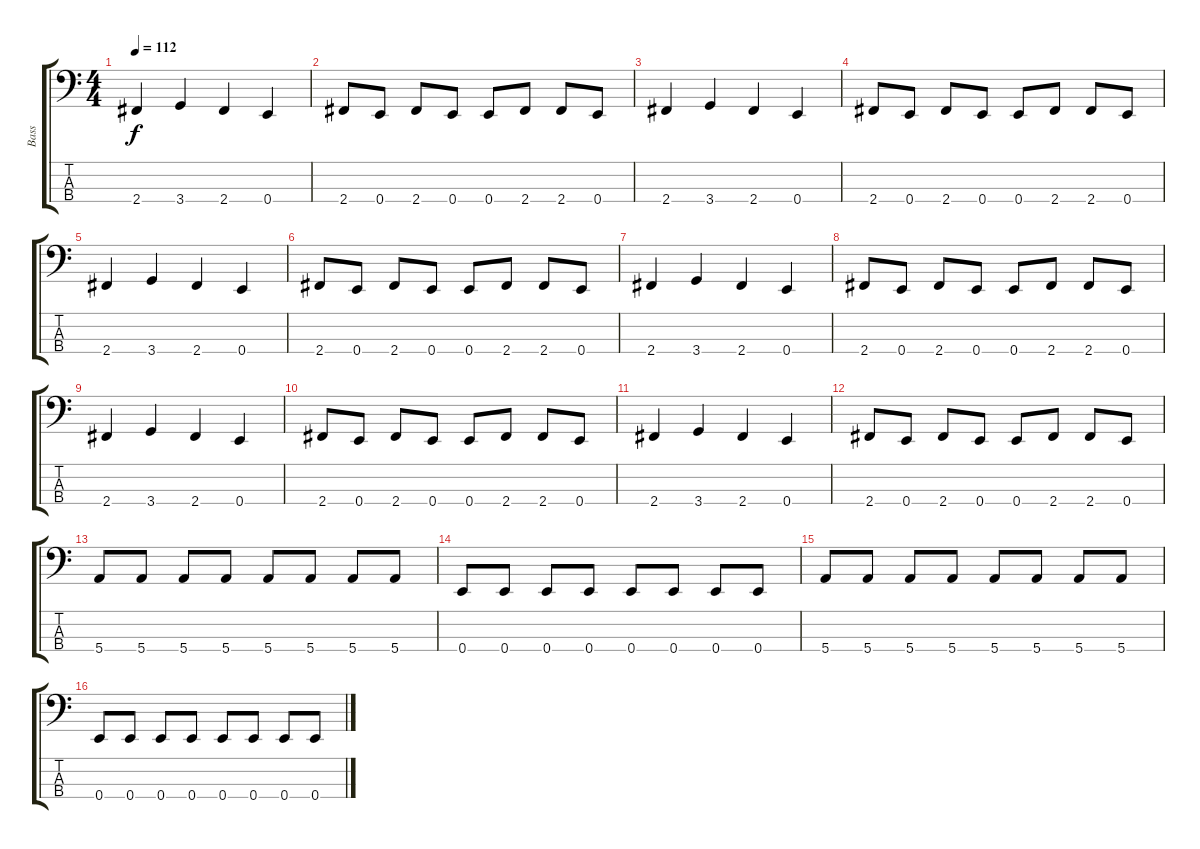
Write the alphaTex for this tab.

\track ("Bass" "Bass") {instrument electricbassfinger}
\staff {score tabs}
\tuning (G2 D2 A1 E1) {hide}
\ts (4 4)
\tempo 112
\clef f4
\ks c
2.4.4{dy f} 3.4.4 2.4.4 0.4.4 |
2.4.8 0.4.8 2.4.8 0.4.8 0.4.8 2.4.8 2.4.8 0.4.8 |
2.4.4 3.4.4 2.4.4 0.4.4 |
2.4.8 0.4.8 2.4.8 0.4.8 0.4.8 2.4.8 2.4.8 0.4.8 |
2.4.4 3.4.4 2.4.4 0.4.4 |
2.4.8 0.4.8 2.4.8 0.4.8 0.4.8 2.4.8 2.4.8 0.4.8 |
2.4.4 3.4.4 2.4.4 0.4.4 |
2.4.8 0.4.8 2.4.8 0.4.8 0.4.8 2.4.8 2.4.8 0.4.8 |
2.4.4 3.4.4 2.4.4 0.4.4 |
2.4.8 0.4.8 2.4.8 0.4.8 0.4.8 2.4.8 2.4.8 0.4.8 |
2.4.4 3.4.4 2.4.4 0.4.4 |
2.4.8 0.4.8 2.4.8 0.4.8 0.4.8 2.4.8 2.4.8 0.4.8 |
5.4.8 5.4.8 5.4.8 5.4.8 5.4.8 5.4.8 5.4.8 5.4.8 |
0.4.8 0.4.8 0.4.8 0.4.8 0.4.8 0.4.8 0.4.8 0.4.8 |
5.4.8 5.4.8 5.4.8 5.4.8 5.4.8 5.4.8 5.4.8 5.4.8 |
0.4.8 0.4.8 0.4.8 0.4.8 0.4.8 0.4.8 0.4.8 0.4.8
